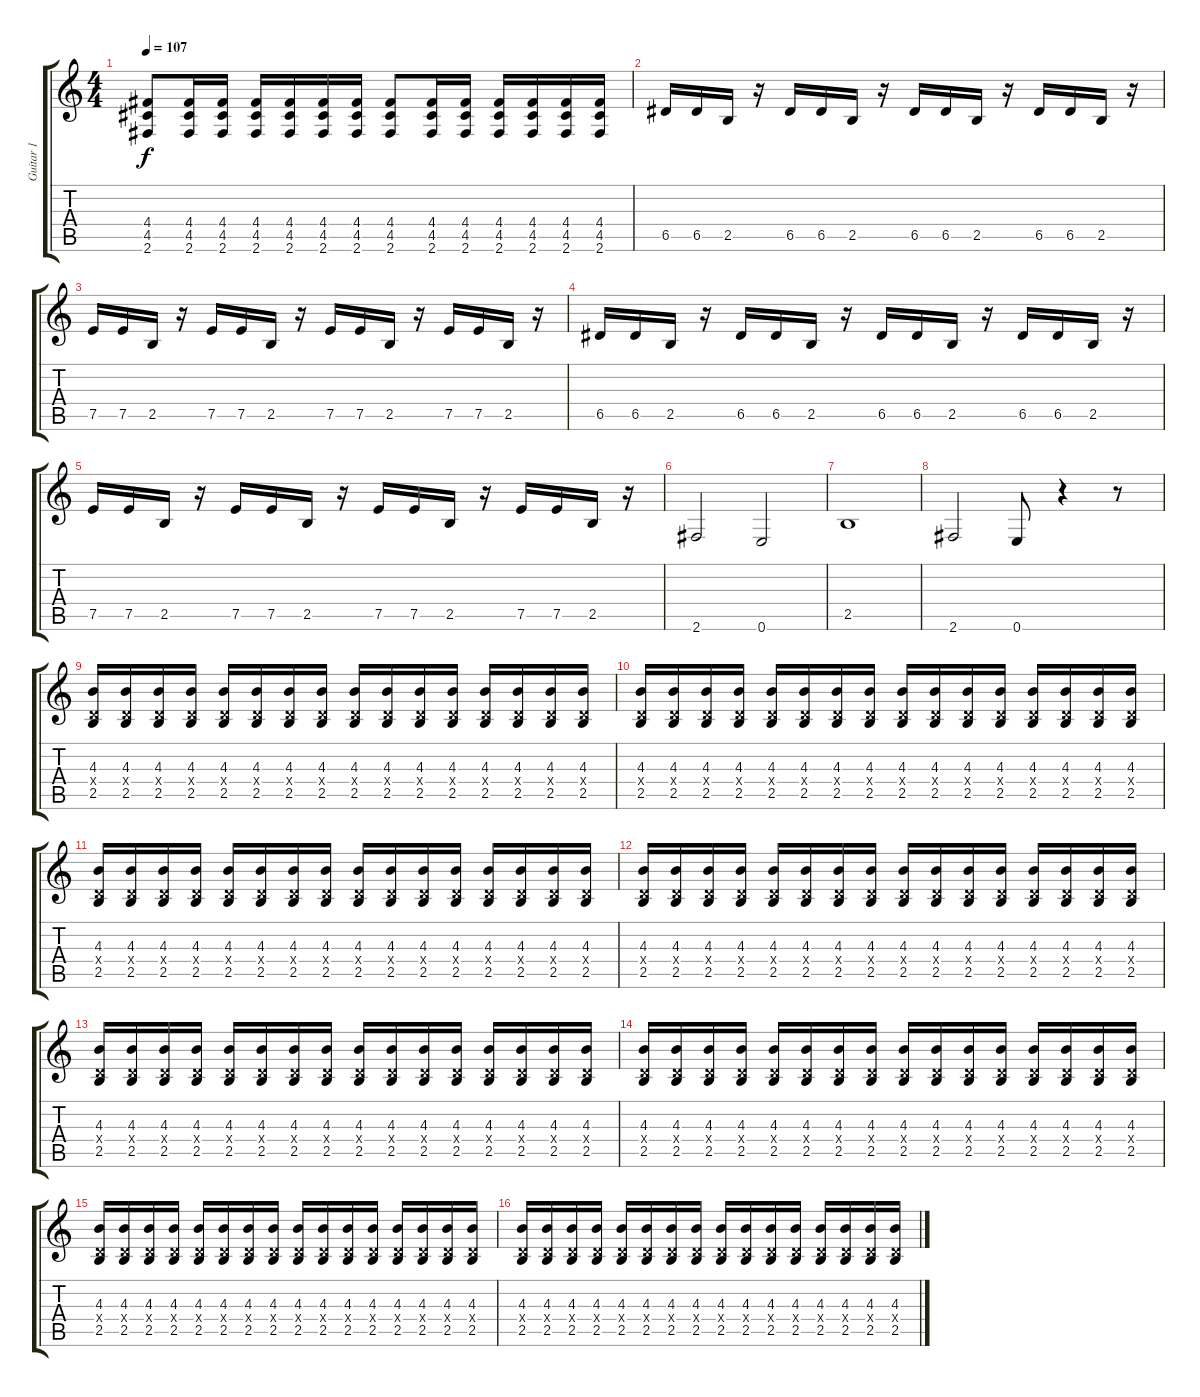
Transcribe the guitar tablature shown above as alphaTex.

\track ("Guitar 1" "Guitar 1") {instrument overdrivenguitar}
\staff {score tabs}
\tuning (E4 B3 G3 D3 A2 E2) {hide}
\ts (4 4)
\tempo 107
\clef g2
\ks c
(4.4 4.5 2.6).8{dy f} (4.4 4.5 2.6).16 (4.4 4.5 2.6).16 (4.4 4.5 2.6).16 (4.4 4.5 2.6).16 (4.4 4.5 2.6).16 (4.4 4.5 2.6).16 (4.4 4.5 2.6).8 (4.4 4.5 2.6).16 (4.4 4.5 2.6).16 (4.4 4.5 2.6).16 (4.4 4.5 2.6).16 (4.4 4.5 2.6).16 (4.4 4.5 2.6).16 |
6.5.16 6.5.16 2.5.16 r.16 6.5.16 6.5.16 2.5.16 r.16 6.5.16 6.5.16 2.5.16 r.16 6.5.16 6.5.16 2.5.16 r.16 |
7.5.16 7.5.16 2.5.16 r.16 7.5.16 7.5.16 2.5.16 r.16 7.5.16 7.5.16 2.5.16 r.16 7.5.16 7.5.16 2.5.16 r.16 |
6.5.16 6.5.16 2.5.16 r.16 6.5.16 6.5.16 2.5.16 r.16 6.5.16 6.5.16 2.5.16 r.16 6.5.16 6.5.16 2.5.16 r.16 |
7.5.16 7.5.16 2.5.16 r.16 7.5.16 7.5.16 2.5.16 r.16 7.5.16 7.5.16 2.5.16 r.16 7.5.16 7.5.16 2.5.16 r.16 |
2.6.2 0.6.2 |
2.5.1 |
2.6.2 0.6.8 r.4 r.8 |
(4.3 0.4{x} 2.5).16 (4.3 0.4{x} 2.5).16 (4.3 0.4{x} 2.5).16 (4.3 0.4{x} 2.5).16 (4.3 0.4{x} 2.5).16 (4.3 0.4{x} 2.5).16 (4.3 0.4{x} 2.5).16 (4.3 0.4{x} 2.5).16 (4.3 0.4{x} 2.5).16 (4.3 0.4{x} 2.5).16 (4.3 0.4{x} 2.5).16 (4.3 0.4{x} 2.5).16 (4.3 0.4{x} 2.5).16 (4.3 0.4{x} 2.5).16 (4.3 0.4{x} 2.5).16 (4.3 0.4{x} 2.5).16 |
(4.3 0.4{x} 2.5).16 (4.3 0.4{x} 2.5).16 (4.3 0.4{x} 2.5).16 (4.3 0.4{x} 2.5).16 (4.3 0.4{x} 2.5).16 (4.3 0.4{x} 2.5).16 (4.3 0.4{x} 2.5).16 (4.3 0.4{x} 2.5).16 (4.3 0.4{x} 2.5).16 (4.3 0.4{x} 2.5).16 (4.3 0.4{x} 2.5).16 (4.3 0.4{x} 2.5).16 (4.3 0.4{x} 2.5).16 (4.3 0.4{x} 2.5).16 (4.3 0.4{x} 2.5).16 (4.3 0.4{x} 2.5).16 |
(4.3 0.4{x} 2.5).16 (4.3 0.4{x} 2.5).16 (4.3 0.4{x} 2.5).16 (4.3 0.4{x} 2.5).16 (4.3 0.4{x} 2.5).16 (4.3 0.4{x} 2.5).16 (4.3 0.4{x} 2.5).16 (4.3 0.4{x} 2.5).16 (4.3 0.4{x} 2.5).16 (4.3 0.4{x} 2.5).16 (4.3 0.4{x} 2.5).16 (4.3 0.4{x} 2.5).16 (4.3 0.4{x} 2.5).16 (4.3 0.4{x} 2.5).16 (4.3 0.4{x} 2.5).16 (4.3 0.4{x} 2.5).16 |
(4.3 0.4{x} 2.5).16 (4.3 0.4{x} 2.5).16 (4.3 0.4{x} 2.5).16 (4.3 0.4{x} 2.5).16 (4.3 0.4{x} 2.5).16 (4.3 0.4{x} 2.5).16 (4.3 0.4{x} 2.5).16 (4.3 0.4{x} 2.5).16 (4.3 0.4{x} 2.5).16 (4.3 0.4{x} 2.5).16 (4.3 0.4{x} 2.5).16 (4.3 0.4{x} 2.5).16 (4.3 0.4{x} 2.5).16 (4.3 0.4{x} 2.5).16 (4.3 0.4{x} 2.5).16 (4.3 0.4{x} 2.5).16 |
(4.3 0.4{x} 2.5).16 (4.3 0.4{x} 2.5).16 (4.3 0.4{x} 2.5).16 (4.3 0.4{x} 2.5).16 (4.3 0.4{x} 2.5).16 (4.3 0.4{x} 2.5).16 (4.3 0.4{x} 2.5).16 (4.3 0.4{x} 2.5).16 (4.3 0.4{x} 2.5).16 (4.3 0.4{x} 2.5).16 (4.3 0.4{x} 2.5).16 (4.3 0.4{x} 2.5).16 (4.3 0.4{x} 2.5).16 (4.3 0.4{x} 2.5).16 (4.3 0.4{x} 2.5).16 (4.3 0.4{x} 2.5).16 |
(4.3 0.4{x} 2.5).16 (4.3 0.4{x} 2.5).16 (4.3 0.4{x} 2.5).16 (4.3 0.4{x} 2.5).16 (4.3 0.4{x} 2.5).16 (4.3 0.4{x} 2.5).16 (4.3 0.4{x} 2.5).16 (4.3 0.4{x} 2.5).16 (4.3 0.4{x} 2.5).16 (4.3 0.4{x} 2.5).16 (4.3 0.4{x} 2.5).16 (4.3 0.4{x} 2.5).16 (4.3 0.4{x} 2.5).16 (4.3 0.4{x} 2.5).16 (4.3 0.4{x} 2.5).16 (4.3 0.4{x} 2.5).16 |
(4.3 0.4{x} 2.5).16 (4.3 0.4{x} 2.5).16 (4.3 0.4{x} 2.5).16 (4.3 0.4{x} 2.5).16 (4.3 0.4{x} 2.5).16 (4.3 0.4{x} 2.5).16 (4.3 0.4{x} 2.5).16 (4.3 0.4{x} 2.5).16 (4.3 0.4{x} 2.5).16 (4.3 0.4{x} 2.5).16 (4.3 0.4{x} 2.5).16 (4.3 0.4{x} 2.5).16 (4.3 0.4{x} 2.5).16 (4.3 0.4{x} 2.5).16 (4.3 0.4{x} 2.5).16 (4.3 0.4{x} 2.5).16 |
(4.3 0.4{x} 2.5).16 (4.3 0.4{x} 2.5).16 (4.3 0.4{x} 2.5).16 (4.3 0.4{x} 2.5).16 (4.3 0.4{x} 2.5).16 (4.3 0.4{x} 2.5).16 (4.3 0.4{x} 2.5).16 (4.3 0.4{x} 2.5).16 (4.3 0.4{x} 2.5).16 (4.3 0.4{x} 2.5).16 (4.3 0.4{x} 2.5).16 (4.3 0.4{x} 2.5).16 (4.3 0.4{x} 2.5).16 (4.3 0.4{x} 2.5).16 (4.3 0.4{x} 2.5).16 (4.3 0.4{x} 2.5).16
